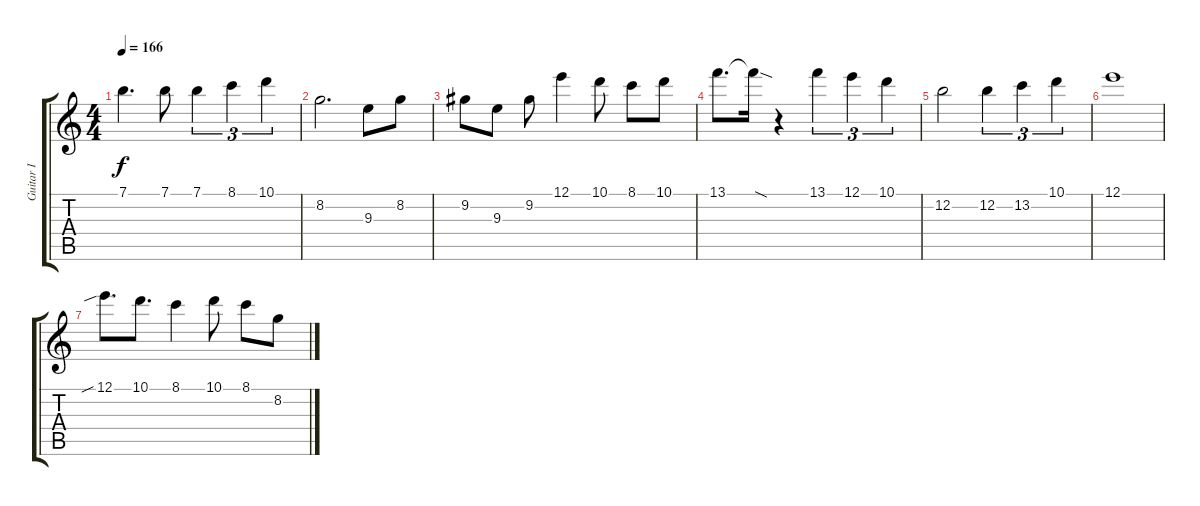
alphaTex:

\track ("Guitar I" "Guitar I") {instrument overdrivenguitar}
\staff {score tabs}
\tuning (E4 B3 G3 D3 A2 E2) {hide}
\ts (4 4)
\tempo 166
\clef g2
\ks c
7.1.4{d dy f} 7.1.8 7.1.4{tu (3 2)} 8.1.4{tu (3 2)} 10.1.4{tu (3 2)} |
8.2.2{d} 9.3.8 8.2.8 |
9.2.8 9.3.8 9.2.8 12.1.4 10.1.8 8.1.8 10.1.8 |
13.1.8{d} 13.1{sod t}.16 r.4 13.1.4{tu (3 2) volume 0} 12.1.4{tu (3 2)} 10.1.4{tu (3 2)} |
12.2.2 12.2.4{tu (3 2)} 13.2.4{tu (3 2)} 10.1.4{tu (3 2)} |
12.1.1 |
12.1{sib}.8{d} 10.1.8{d} 8.1.4 10.1.8 8.1.8 8.2.8
